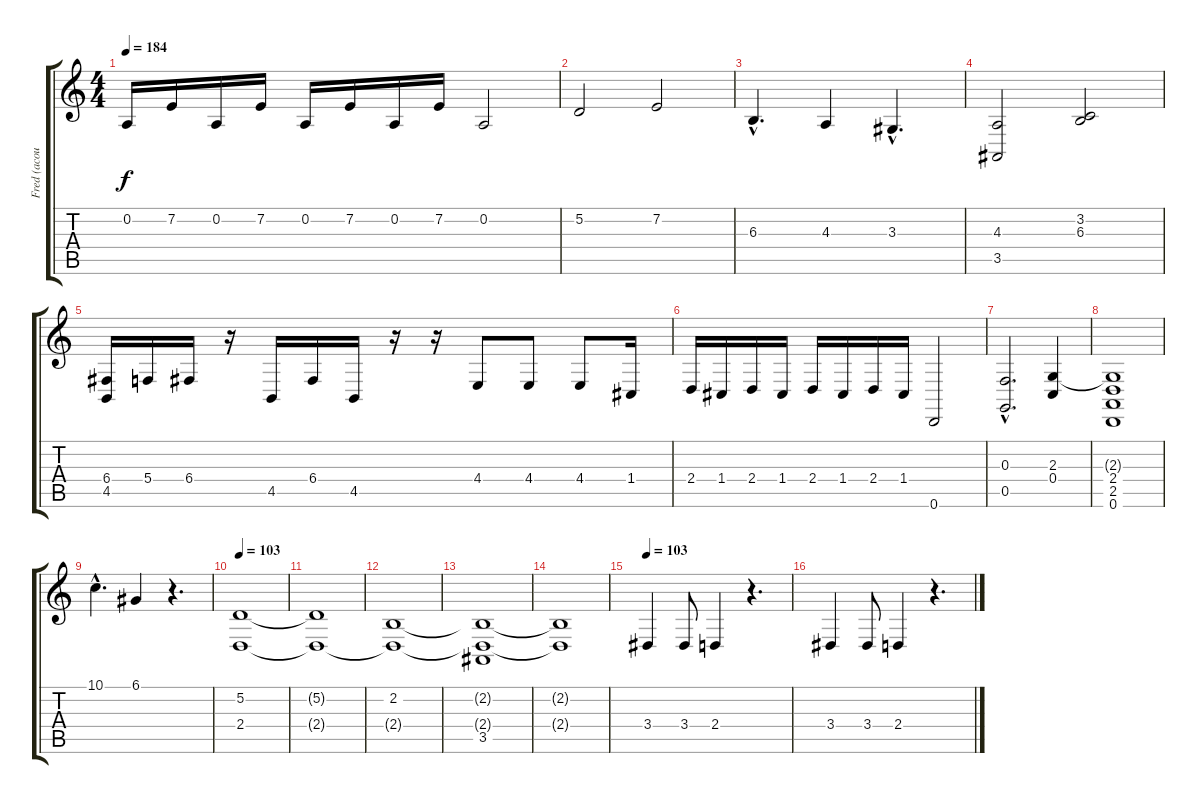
\track ("Fred (acoustic)" "Fred (acou") {instrument clarinet}
\staff {score tabs}
\tuning (D4 A3 F3 C3 G2 D2) {hide}
\ts (4 4)
\tempo 184
\clef g2
\ks c
0.2.16{dy f instrument telephonering} 7.2.16 0.2.16 7.2.16 0.2.16 7.2.16 0.2.16 7.2.16 0.2.2 |
5.2.2{instrument birdtweet} 7.2.2 |
6.3{hac}.4{d instrument gunshot} 4.3.4 3.3{hac}.4{d} |
(4.3 3.5).2{instrument birdtweet} (3.2 6.3).2 |
(6.4 4.5).16{instrument gunshot} 5.4.16 6.4.16 r.16 4.5.16 6.4.16 4.5.16 r.16 r.16 4.4.8 4.4.8 4.4.8 1.4.16 |
2.4.16 1.4.16 2.4.16 1.4.16 2.4.16 1.4.16 2.4.16 1.4.16 0.6.2 |
(0.3{hac} 0.5{hac}).2{d instrument birdtweet} (2.3 0.4).4{instrument gunshot} |
(2.3{t} 2.4 2.5 0.6).1 |
10.1{hac}.4{d instrument tubularbells} 6.1.4 r.4{d} |
\tempo 103
(5.2 2.4).1{instrument seashore} |
(5.2{t} 2.4{t}).1 |
(2.2 2.4{t}).1 |
(2.2{t} 2.4{t} 3.5).1 |
(2.2{t} 2.4{t}).1 |
\tempo 103
3.4.4{volume 13 instrument lead1square} 3.4.8 2.4.4 r.4{d} |
3.4.4 3.4.8 2.4.4 r.4{d}
